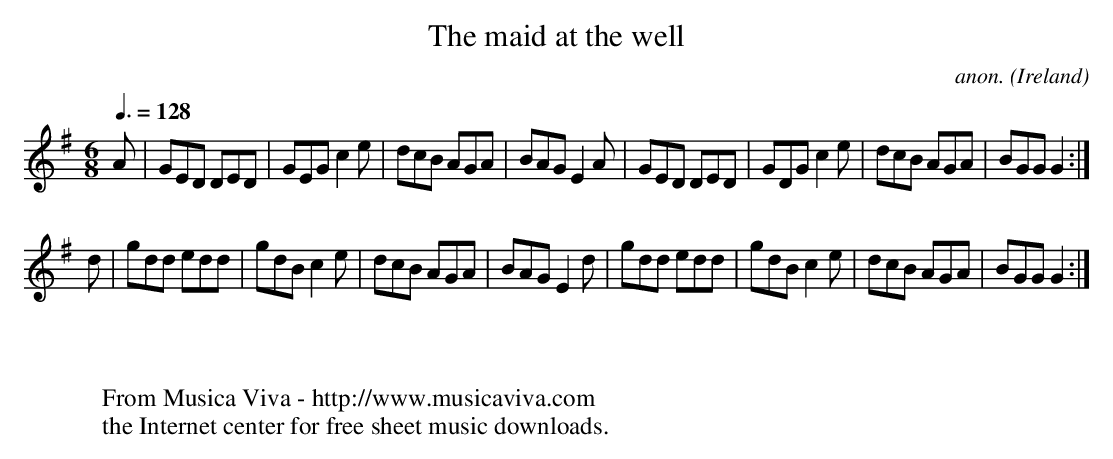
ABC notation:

X:1
T:The maid at the well
C:anon.
O:Ireland
M:6/8
L:1/8
Q:3/8=128
K:G
A|GED DED|GEG c2e|dcB AGA|BAG E2A|GED DED|GDG c2e|dcB AGA|BGG G2:|
d|gdd edd|gdB c2e|dcB AGA|BAG E2d|gdd edd|gdB c2e|dcB AGA|BGG G2:|
W:
W:
W: From Musica Viva - http://www.musicaviva.com
W: the Internet center for free sheet music downloads.
